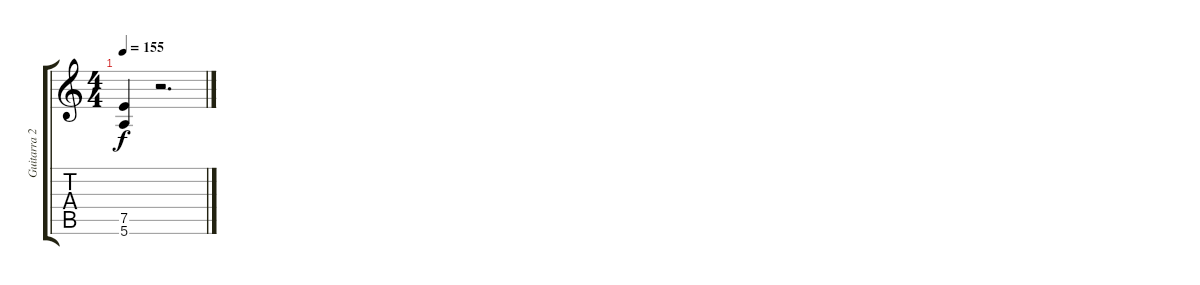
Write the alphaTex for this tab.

\track ("Guitarra 2" "Guitarra 2") {instrument distortionguitar}
\staff {score tabs}
\tuning (E4 B3 G3 D3 A2 E2) {hide}
\ts (4 4)
\tempo 155
\clef g2
\ks c
(7.5 5.6).4{dy f} r.2{d}
